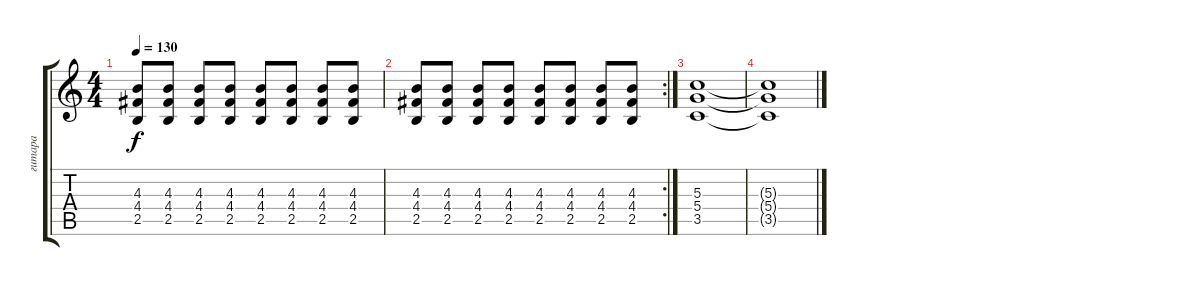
\track ("гитара" "гитара") {instrument distortionguitar}
\staff {score tabs}
\tuning (E4 B3 G3 D3 A2 E2) {hide}
\ts (4 4)
\tempo 130
\clef g2
\ks c
(4.3 4.4 2.5).8{dy f} (4.3 4.4 2.5).8 (4.3 4.4 2.5).8 (4.3 4.4 2.5).8 (4.3 4.4 2.5).8 (4.3 4.4 2.5).8 (4.3 4.4 2.5).8 (4.3 4.4 2.5).8 |
\rc 2
(4.3 4.4 2.5).8 (4.3 4.4 2.5).8 (4.3 4.4 2.5).8 (4.3 4.4 2.5).8 (4.3 4.4 2.5).8 (4.3 4.4 2.5).8 (4.3 4.4 2.5).8 (4.3 4.4 2.5).8 |
(5.3 5.4 3.5).1 |
(5.3{t} 5.4{t} 3.5{t}).1
